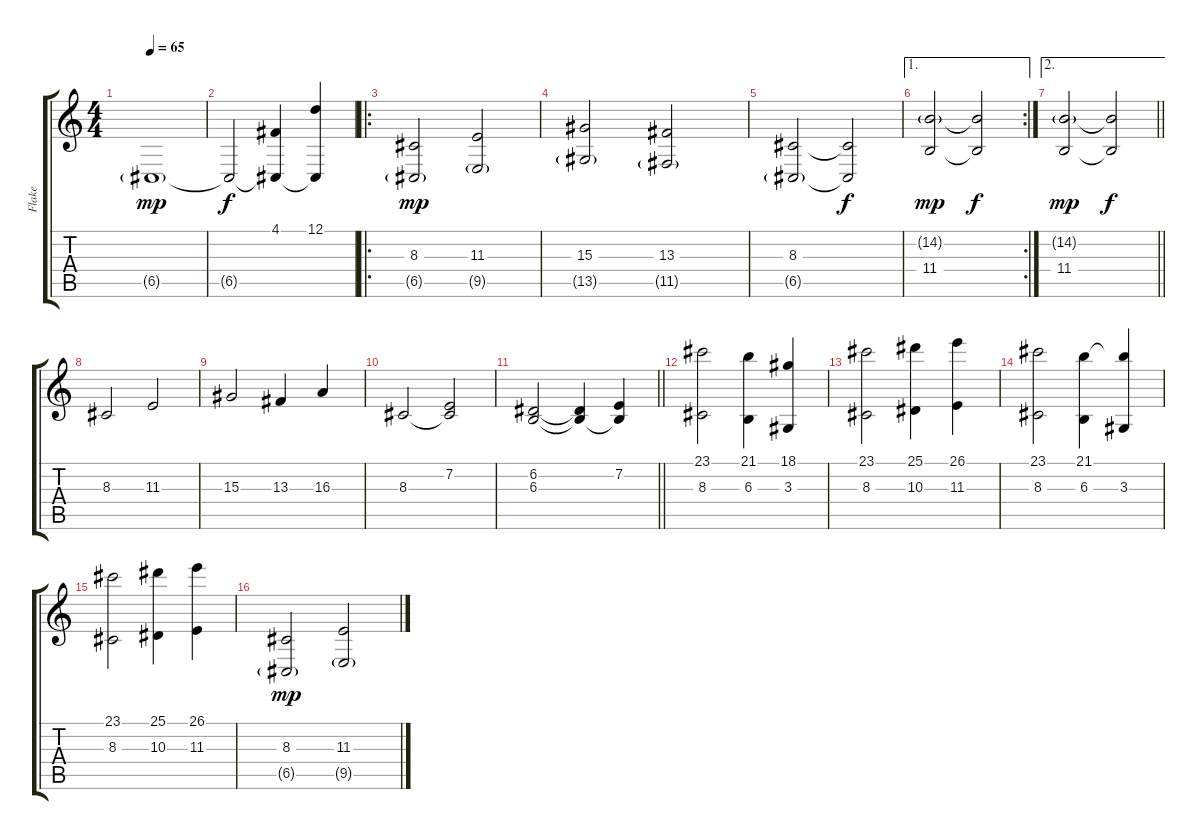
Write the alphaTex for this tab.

\track ("Flake" "Flake") {instrument choiraahs}
\staff {score tabs}
\tuning (D4 A3 F3 C3 G2 C2) {hide}
\ts (4 4)
\tempo 65
\clef g2
\ks c
6.5{g}.1{dy mp} |
6.5{t}.2{dy f} (4.1 6.5{t}).4 (12.1 6.5{t}).4 |
\ro
(8.3 6.5{g}).2{dy mp instrument choiraahs} (11.3 9.5{g}).2 |
(15.3 13.5{g}).2 (13.3 11.5{g}).2 |
(8.3 6.5{g}).2 (8.3{t} 6.5{t}).2{dy f} |
\ae 1
\rc 2
(14.2{g} 11.4).2{dy mp} (14.2{t} 11.4{t}).2{dy f} |
\ae 2
\barLineRight lightlight
(14.2{g} 11.4).2{dy mp} (14.2{t} 11.4{t}).2{dy f} |
8.3.2{instrument choiraahs} 11.3.2 |
15.3.2 13.3.4 16.3.4 |
8.3.2 (7.2 8.3{t}).2 |
\barLineRight lightlight
(6.2 6.3).2 (6.2{t} 6.3{t}).4 (7.2 6.3{t}).4 |
(23.1 8.3).2{instrument choiraahs} (21.1 6.3).4 (18.1 3.3).4 |
(23.1 8.3).2 (25.1 10.3).4 (26.1 11.3).4 |
(23.1 8.3).2 (21.1 6.3).4 (21.1{t} 3.3).4 |
(23.1 8.3).2 (25.1 10.3).4 (26.1 11.3).4 |
(8.3 6.5{g}).2{dy mp instrument choiraahs} (11.3 9.5{g}).2
